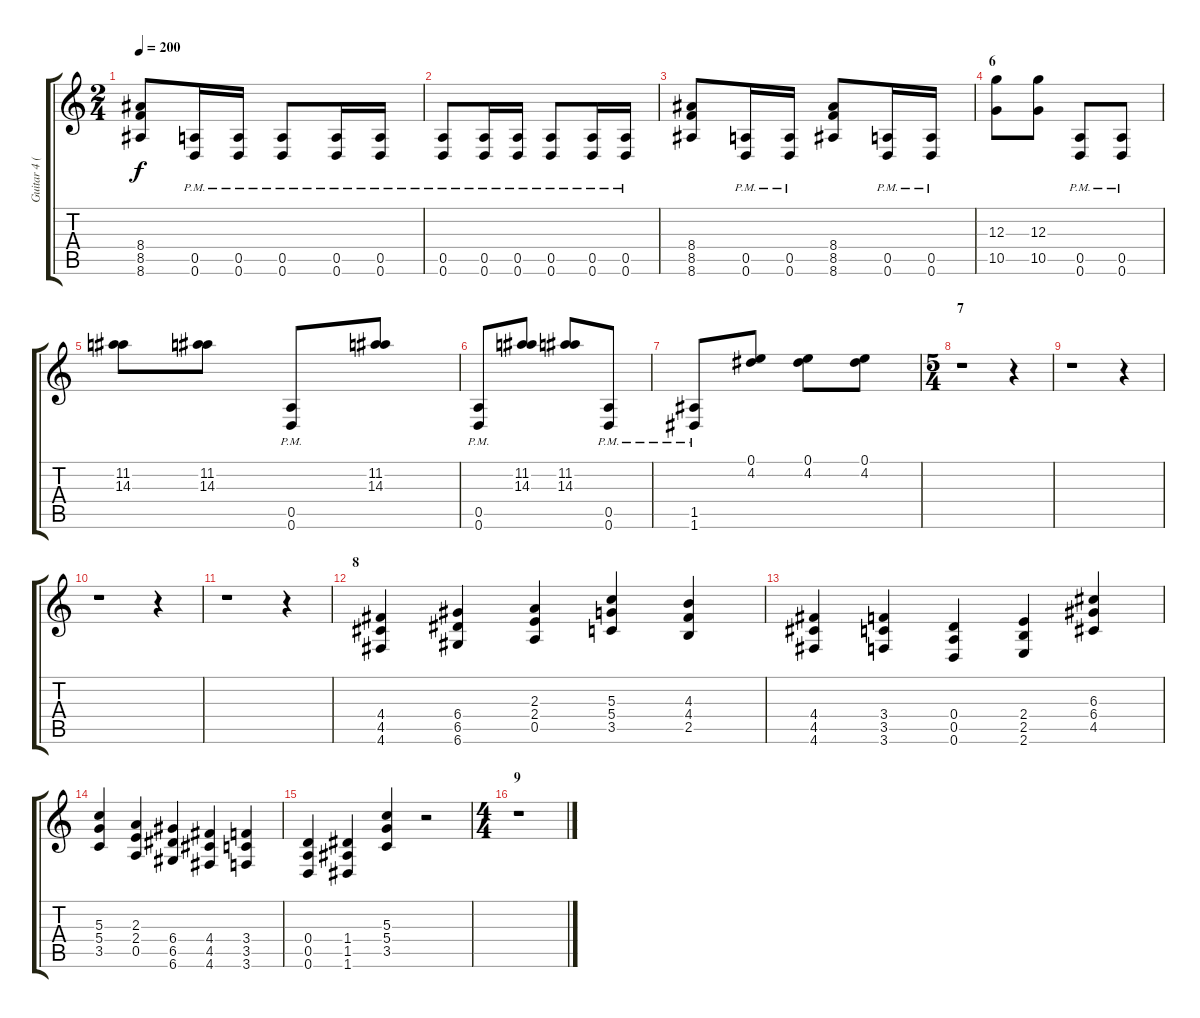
\track ("Guitar 4 (Distortion)" "Guitar 4 (") {instrument distortionguitar}
\staff {score tabs}
\tuning (E4 B3 G3 D3 A2 D2) {hide}
\ts (2 4)
\tempo 200
\clef g2
\ks c
(8.4 8.5 8.6).8{dy f} (0.5{pm} 0.6{pm}).16 (0.5{pm} 0.6{pm}).16 (0.5{pm} 0.6{pm}).8 (0.5{pm} 0.6{pm}).16 (0.5{pm} 0.6{pm}).16 |
(0.5{pm} 0.6{pm}).8 (0.5{pm} 0.6{pm}).16 (0.5{pm} 0.6{pm}).16 (0.5{pm} 0.6{pm}).8 (0.5{pm} 0.6{pm}).16 (0.5{pm} 0.6{pm}).16 |
(8.4 8.5 8.6).8 (0.5{pm} 0.6{pm}).16 (0.5{pm} 0.6{pm}).16 (8.4 8.5 8.6).8 (0.5{pm} 0.6{pm}).16 (0.5{pm} 0.6{pm}).16 |
\section ("" "6")
(12.3 10.5).8 (12.3 10.5).8 (0.5{pm} 0.6{pm}).8 (0.5{pm} 0.6{pm}).8 |
(11.2 14.3).8 (11.2 14.3).8 (0.5{pm} 0.6{pm}).8 (11.2 14.3).8 |
(0.5{pm} 0.6{pm}).8 (11.2 14.3).8 (11.2 14.3).8 (0.5{pm} 0.6{pm}).8 |
(1.5{pm} 1.6{pm}).8 (0.1 4.2).8 (0.1 4.2).8 (0.1 4.2).8 |
\ts (5 4)
\section ("" "7")
r.1 r.4 |
r.1 r.4 |
r.1 r.4 |
r.1 r.4 |
\section ("" "8")
(4.4 4.5 4.6).4 (6.4 6.5 6.6).4 (2.3 2.4 0.5).4 (5.3 5.4 3.5).4 (4.3 4.4 2.5).4 |
(4.4 4.5 4.6).4 (3.4 3.5 3.6).4 (0.4 0.5 0.6).4 (2.4 2.5 2.6).4 (6.3 6.4 4.5).4 |
(5.3 5.4 3.5).4 (2.3 2.4 0.5).4 (6.4 6.5 6.6).4 (4.4 4.5 4.6).4 (3.4 3.5 3.6).4 |
(0.4 0.5 0.6).4 (1.4 1.5 1.6).4 (5.3 5.4 3.5).4 r.2 |
\ts (4 4)
\section ("" "9")
r.1
